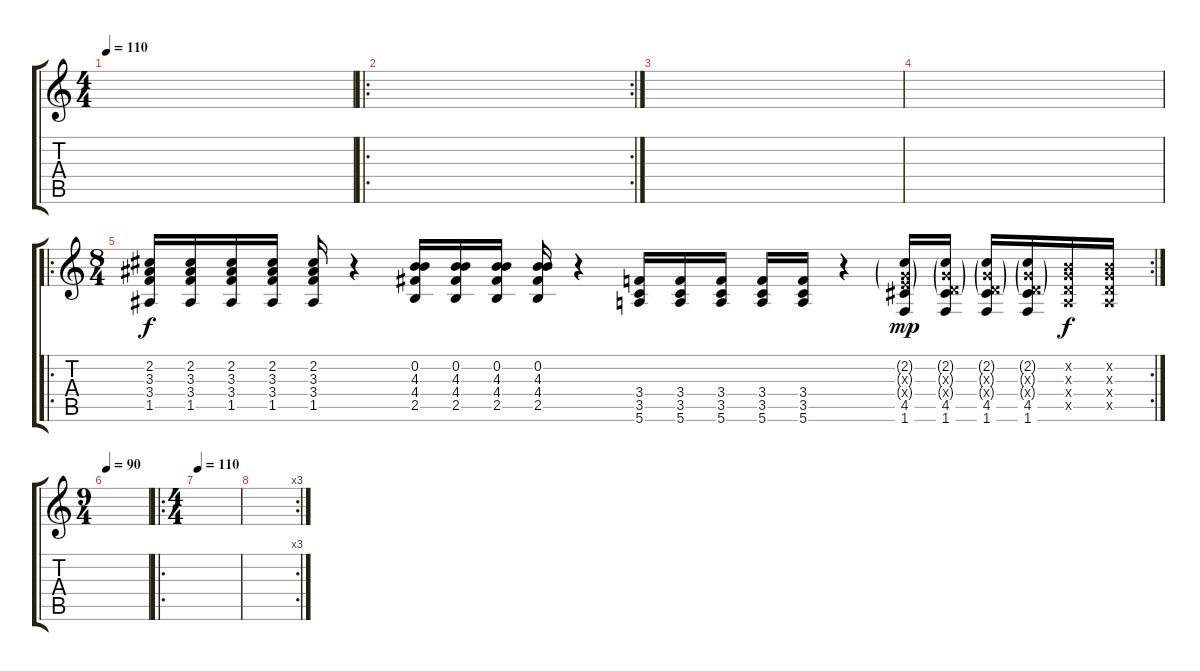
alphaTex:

\track "" {instrument banjo}
\staff {score tabs}
\tuning (E4 B3 G3 D3 A2 E2) {hide}
\displaytranspose 12
\ts (4 4)
\tempo 110
\clef g2
\ks c
|
\ro
\rc 2
|
|
|
\ro
\rc 2
\ts (8 4)
(2.2 3.3 3.4 1.5).16{balance 16} (2.2 3.3 3.4 1.5).16 (2.2 3.3 3.4 1.5).16 (2.2 3.3 3.4 1.5).16 (2.2 3.3 3.4 1.5).16 r.4 (0.2 4.3 4.4 2.5).16 (0.2 4.3 4.4 2.5).16 (0.2 4.3 4.4 2.5).16 (0.2 4.3 4.4 2.5).16 r.4 (3.4 3.5 5.6).16 (3.4 3.5 5.6).16 (3.4 3.5 5.6).16 (3.4 3.5 5.6).16 (3.4 3.5 5.6).16 r.4 (2.2{g} 0.3{g x} 2.4{g x} 4.5 1.6).16{dy mp} (2.2{g} 0.3{g x} 0.4{g x} 4.5 1.6).16 (2.2{g} 0.3{g x} 0.4{g x} 4.5 1.6).16 (2.2{g} 0.3{g x} 0.4{g x} 4.5 1.6).16 (0.2{x} 0.3{x} 0.4{x} 0.5{x}).16{dy f} (0.2{x} 0.3{x} 0.4{x} 0.5{x}).16 |
\ts (9 4)
\tempo 90
|
\ro
\ts (4 4)
\tempo 110
|
\rc 3
